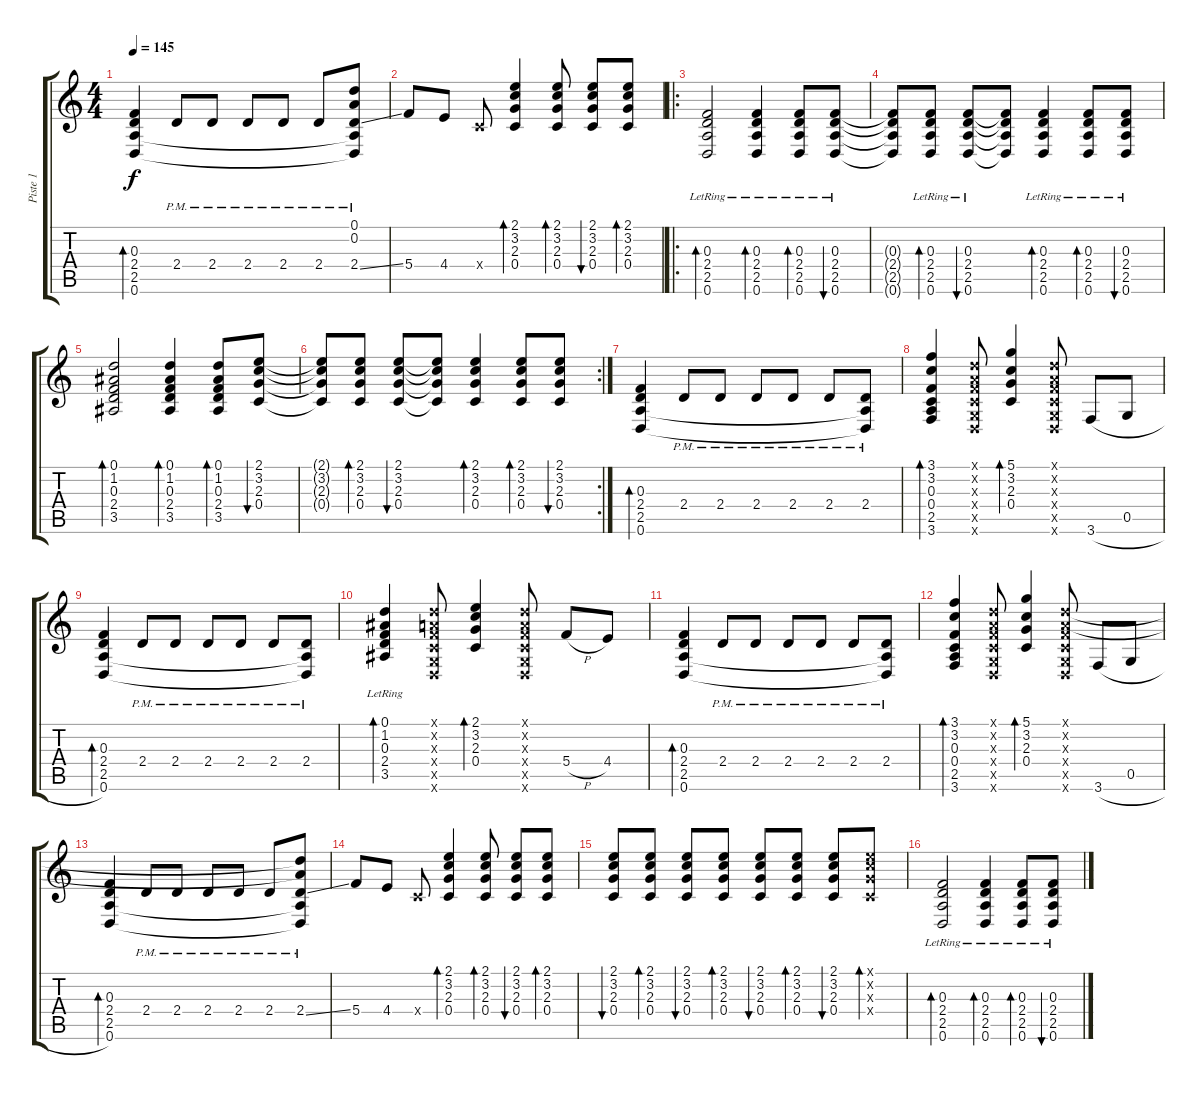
\track ("Piste 1" "Piste 1") {instrument acousticguitarsteel}
\staff {score tabs}
\tuning (D4 A3 F3 C3 G2 D2) {hide}
\ts (4 4)
\tempo 145
\clef g2
\ks c
(0.3 2.4 2.5 0.6).4{bd 60 dy f} 2.4{pm}.8 2.4{pm}.8 2.4{pm}.8 2.4{pm}.8 2.4{pm}.8 (0.1{t} 0.2{t} 2.4{ss pm} 2.5{t} 0.6{t}).8 |
5.4.8 4.4.8 0.4{x}.8 (2.1 3.2 2.3 0.4).4{bd 60} (2.1 3.2 2.3 0.4).8{bd 60} (2.1 3.2 2.3 0.4).8{bu 60} (2.1 3.2 2.3 0.4).8{bd 60} |
\ro
(0.3{lr} 2.4{lr} 2.5{lr} 0.6{lr}).2{bd 60} (0.3{lr} 2.4{lr} 2.5{lr} 0.6{lr}).4{bd 60} (0.3{lr} 2.4{lr} 2.5{lr} 0.6{lr}).8{bd 60} (0.3{lr} 2.4{lr} 2.5{lr} 0.6{lr}).8{bu 60} |
(0.3{t} 2.4{t} 2.5{t} 0.6{t}).8 (0.3{lr} 2.4{lr} 2.5{lr} 0.6{lr}).8{bd 60} (0.3{lr} 2.4{lr} 2.5{lr} 0.6{lr}).8{bu 60} (0.3{t} 2.4{t} 2.5{t} 0.6{t}).8 (0.3{lr} 2.4{lr} 2.5{lr} 0.6{lr}).4{bd 60} (0.3{lr} 2.4{lr} 2.5{lr} 0.6{lr}).8{bd 60} (0.3{lr} 2.4{lr} 2.5{lr} 0.6{lr}).8{bu 60} |
(0.1 1.2 0.3 2.4 3.5).2{bd 60} (0.1 1.2 0.3 2.4 3.5).4{bd 60} (0.1 1.2 0.3 2.4 3.5).8{bd 60} (2.1 3.2 2.3 0.4).8{bu 60} |
\rc 2
(2.1{t} 3.2{t} 2.3{t} 0.4{t}).8 (2.1 3.2 2.3 0.4).8{bd 60} (2.1 3.2 2.3 0.4).8{bu 60} (2.1{t} 3.2{t} 2.3{t} 0.4{t}).8 (2.1 3.2 2.3 0.4).4{bd 60} (2.1 3.2 2.3 0.4).8{bd 60} (2.1 3.2 2.3 0.4).8{bu 60} |
(0.3 2.4 2.5 0.6).4{bd 60} 2.4{pm}.8 2.4{pm}.8 2.4{pm}.8 2.4{pm}.8 2.4{pm}.8 (2.4{pm} 2.5{t} 0.6{t}).8 |
(3.1 3.2 0.3 0.4 2.5 3.6).4{bd 60} (0.1{x} 0.2{x} 0.3{x} 0.4{x} 0.5{x} 0.6{x}).8 (5.1 3.2 2.3 0.4).4{bd 60} (0.1{x} 0.2{x} 0.3{x} 0.4{x} 0.5{x} 0.6{x}).8 3.6{h}.8 0.5.8 |
(0.3 2.4 2.5 0.6).4{bd 60} 2.4{pm}.8 2.4{pm}.8 2.4{pm}.8 2.4{pm}.8 2.4{pm}.8 (2.4{pm} 2.5{t} 0.6{t}).8 |
(0.1{lr} 1.2{lr} 0.3{lr} 2.4{lr} 3.5{lr}).4{bd 60} (0.1{x} 0.2{x} 0.3{x} 0.4{x} 0.5{x} 0.6{x}).8 (2.1 3.2 2.3 0.4).4{bd 60} (0.1{x} 0.2{x} 0.3{x} 0.4{x} 0.5{x} 0.6{x}).8 5.4{h}.8 4.4.8 |
(0.3 2.4 2.5 0.6).4{bd 60} 2.4{pm}.8 2.4{pm}.8 2.4{pm}.8 2.4{pm}.8 2.4{pm}.8 (2.4{pm} 2.5{t} 0.6{t}).8 |
(3.1 3.2 0.3 0.4 2.5 3.6).4{bd 60} (0.1{x} 0.2{x} 0.3{x} 0.4{x} 0.5{x} 0.6{x}).8 (5.1 3.2 2.3 0.4).4{bd 60} (0.1{x} 0.2{x} 0.3{x} 0.4{x} 0.5{x} 0.6{x}).8 3.6{h}.8 0.5.8 |
(0.3 2.4 2.5 0.6).4{bd 60} 2.4{pm}.8 2.4{pm}.8 2.4{pm}.8 2.4{pm}.8 2.4{pm}.8 (0.1{t} 0.2{t} 2.4{ss pm} 2.5{t} 0.6{t}).8 |
5.4.8 4.4.8 0.4{x}.8 (2.1 3.2 2.3 0.4).4{bd 60} (2.1 3.2 2.3 0.4).8{bd 60} (2.1 3.2 2.3 0.4).8{bu 60} (2.1 3.2 2.3 0.4).8{bd 60} |
(2.1 3.2 2.3 0.4).8{bu 60} (2.1 3.2 2.3 0.4).8{bd 60} (2.1 3.2 2.3 0.4).8{bu 60} (2.1 3.2 2.3 0.4).8{bd 60} (2.1 3.2 2.3 0.4).8{bu 60} (2.1 3.2 2.3 0.4).8{bd 60} (2.1 3.2 2.3 0.4).8{bu 60} (2.1{x} 3.2{x} 2.3{x} 0.4{x}).8{bd 60} |
(0.3{lr} 2.4{lr} 2.5{lr} 0.6{lr}).2{bd 60} (0.3{lr} 2.4{lr} 2.5{lr} 0.6{lr}).4{bd 60} (0.3{lr} 2.4{lr} 2.5{lr} 0.6{lr}).8{bd 60} (0.3{lr} 2.4{lr} 2.5{lr} 0.6{lr}).8{bu 60}
